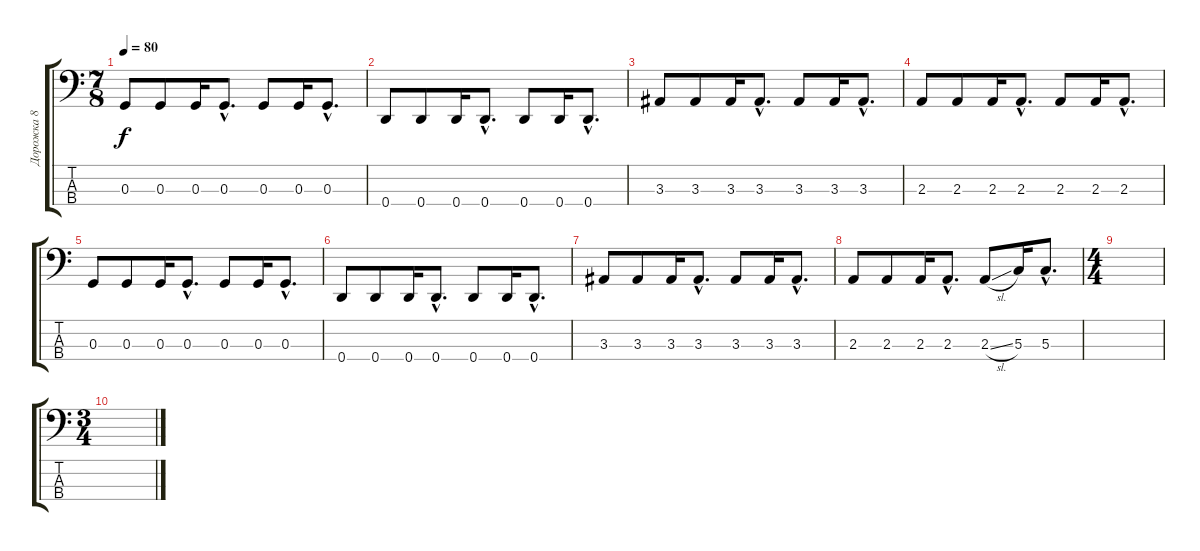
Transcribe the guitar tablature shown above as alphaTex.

\track ("Дорожка 8" "Дорожка 8") {instrument electricbassfinger}
\staff {score tabs}
\tuning (F2 C2 G1 D1) {hide}
\ts (7 8)
\tempo 80
\clef f4
\ks c
0.3.8{dy f} 0.3.8 0.3.16 0.3{hac}.8{d} 0.3.8 0.3.16 0.3{hac}.8{d} |
0.4.8 0.4.8 0.4.16 0.4{hac}.8{d} 0.4.8 0.4.16 0.4{hac}.8{d} |
3.3.8 3.3.8 3.3.16 3.3{hac}.8{d} 3.3.8 3.3.16 3.3{hac}.8{d} |
2.3.8 2.3.8 2.3.16 2.3{hac}.8{d} 2.3.8 2.3.16 2.3{hac}.8{d} |
0.3.8 0.3.8 0.3.16 0.3{hac}.8{d} 0.3.8 0.3.16 0.3{hac}.8{d} |
0.4.8 0.4.8 0.4.16 0.4{hac}.8{d} 0.4.8 0.4.16 0.4{hac}.8{d} |
3.3.8 3.3.8 3.3.16 3.3{hac}.8{d} 3.3.8 3.3.16 3.3{hac}.8{d} |
2.3.8 2.3.8 2.3.16 2.3{hac}.8{d} 2.3{sl}.8 5.3.16 5.3{hac}.8{d} |
\ts (4 4)
|
\ts (3 4)
